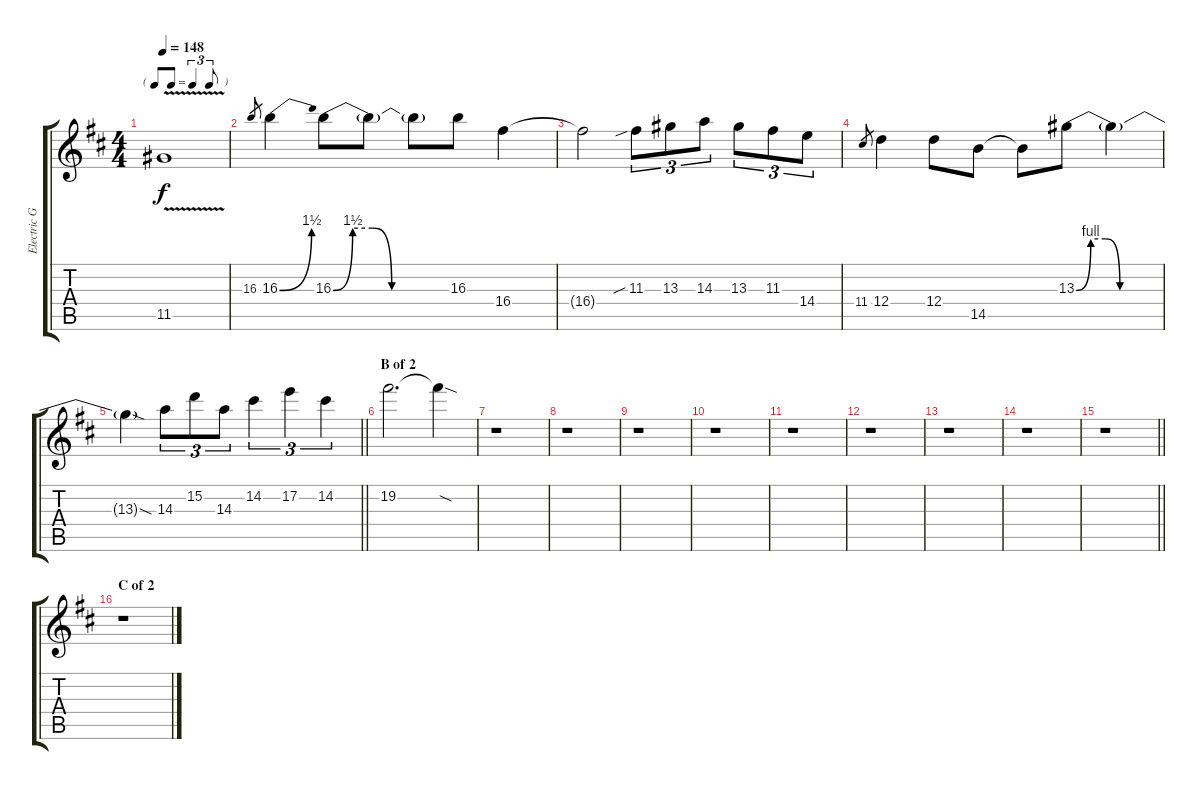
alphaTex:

\track ("Electric Guitar3" "Electric G") {instrument distortionguitar}
\staff {score tabs}
\tuning (E4 B3 G3 D3 A2 E2) {hide}
\ts (4 4)
\tf triplet8th
\tempo 148
\clef g2
\ks bminor
11.5{v t}.1{dy f} |
16.3.8{gr} 16.3{be (bend 0 0 60 6)}.4 16.3{be (custom 0 0 10 6 20 6 30 0 60 0)}.8 16.3{t}.8 16.3{t}.8 16.3.8 16.4.4 |
16.4{t}.2 11.3{sib}.8{tu (3 2)} 13.3.8{tu (3 2)} 14.3.8{tu (3 2)} 13.3.8{tu (3 2)} 11.3.8{tu (3 2)} 14.4.8{tu (3 2)} |
11.4.8{gr} 12.4.4 12.4.8 14.5.8 14.5{t}.8 13.3{be (custom 0 0 10 4 20 4 30 0 60 0)}.8 13.3{t}.4 |
\barLineRight lightlight
13.3{sod t}.4 14.3.8{tu (3 2)} 15.2.8{tu (3 2)} 14.3.8{tu (3 2)} 14.2.4{tu (3 2)} 17.2.4{tu (3 2)} 14.2.4{tu (3 2)} |
\section ("" "B of 2")
19.2.2{d} 19.2{sod t}.4 |
r.1 |
r.1 |
r.1 |
r.1 |
r.1 |
r.1 |
r.1 |
r.1 |
\barLineRight lightlight
r.1 |
\section ("" "C of 2")
r.1
